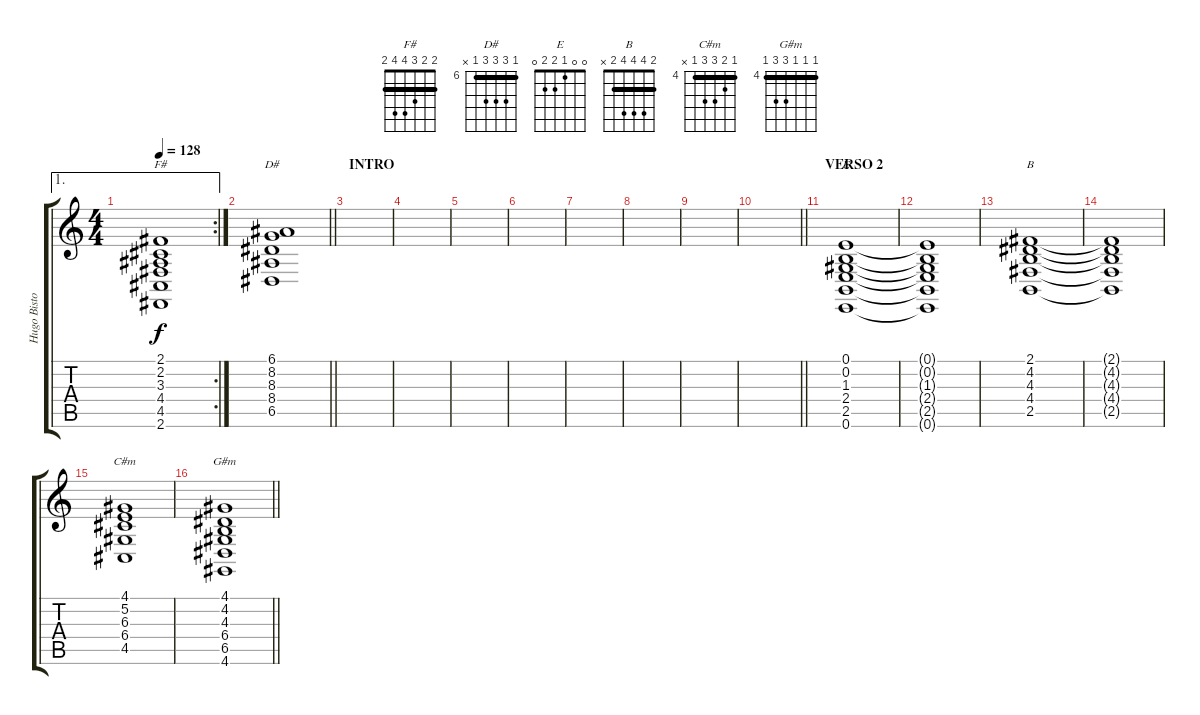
\track ("Hugo Bistofli" "Hugo Bisto") {instrument synthstrings1}
\staff {score tabs}
\tuning (E4 B3 G3 D3 A2 E2) {hide}
\chord ("F#" 2 2 3 4 4 2) {barre 2}
\chord ("D#" 6 8 8 8 6 x) {firstfret 6 barre 6}
\chord ("E" 0 0 1 2 2 0)
\chord ("B" 2 4 4 4 2 x) {barre 2}
\chord ("C#m" 4 5 6 6 4 x) {firstfret 4 barre 4}
\chord ("G#m" 4 4 4 6 6 4) {firstfret 4 barre 4}
\ae 1
\rc 2
\ts (4 4)
\tempo 128
\clef g2
\ks c
(2.1 2.2 3.3 4.4 4.5 2.6).1{ch "F#" dy f} |
\barLineRight lightlight
(6.1 8.2 8.3 8.4 6.5).1{ch "D#"} |
\section ("" "INTRO")
|
|
|
|
|
|
|
\barLineRight lightlight
|
\section ("" "VERSO 2")
(0.1 0.2 1.3 2.4 2.5 0.6).1{ch "E"} |
(0.1{t} 0.2{t} 1.3{t} 2.4{t} 2.5{t} 0.6{t}).1 |
(2.1 4.2 4.3 4.4 2.5).1{ch "B"} |
(2.1{t} 4.2{t} 4.3{t} 4.4{t} 2.5{t}).1 |
(4.1 5.2 6.3 6.4 4.5).1{ch "C#m"} |
\barLineRight lightlight
(4.1 4.2 4.3 6.4 6.5 4.6).1{ch "G#m"}
